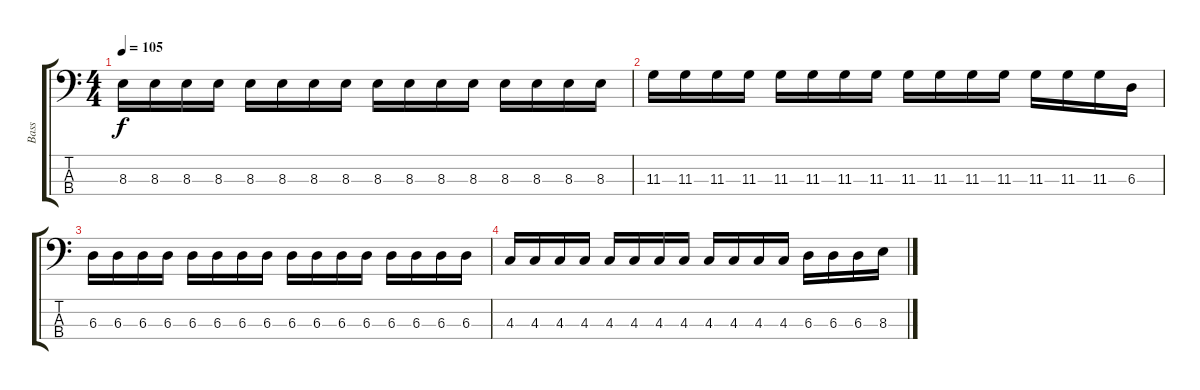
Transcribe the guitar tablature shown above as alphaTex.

\track ("Bass" "Bass") {instrument electricbassfinger}
\staff {score tabs}
\tuning (Gb2 Db2 Ab1 Eb1) {hide}
\ts (4 4)
\tempo 105
\clef f4
\ks c
8.3{t}.16{dy f volume 0} 8.3.16 8.3.16 8.3.16 8.3.16 8.3.16 8.3.16 8.3.16 8.3.16 8.3.16 8.3.16 8.3.16 8.3.16 8.3.16 8.3.16 8.3.16 |
11.3.16 11.3.16 11.3.16 11.3.16 11.3.16 11.3.16 11.3.16 11.3.16 11.3.16 11.3.16 11.3.16 11.3.16 11.3.16 11.3.16 11.3.16 6.3.16 |
6.3.16 6.3.16 6.3.16 6.3.16 6.3.16 6.3.16 6.3.16 6.3.16 6.3.16 6.3.16 6.3.16 6.3.16 6.3.16 6.3.16 6.3.16 6.3.16 |
4.3.16 4.3.16 4.3.16 4.3.16 4.3.16 4.3.16 4.3.16 4.3.16 4.3.16 4.3.16 4.3.16 4.3.16 6.3.16 6.3.16 6.3.16 8.3.16
